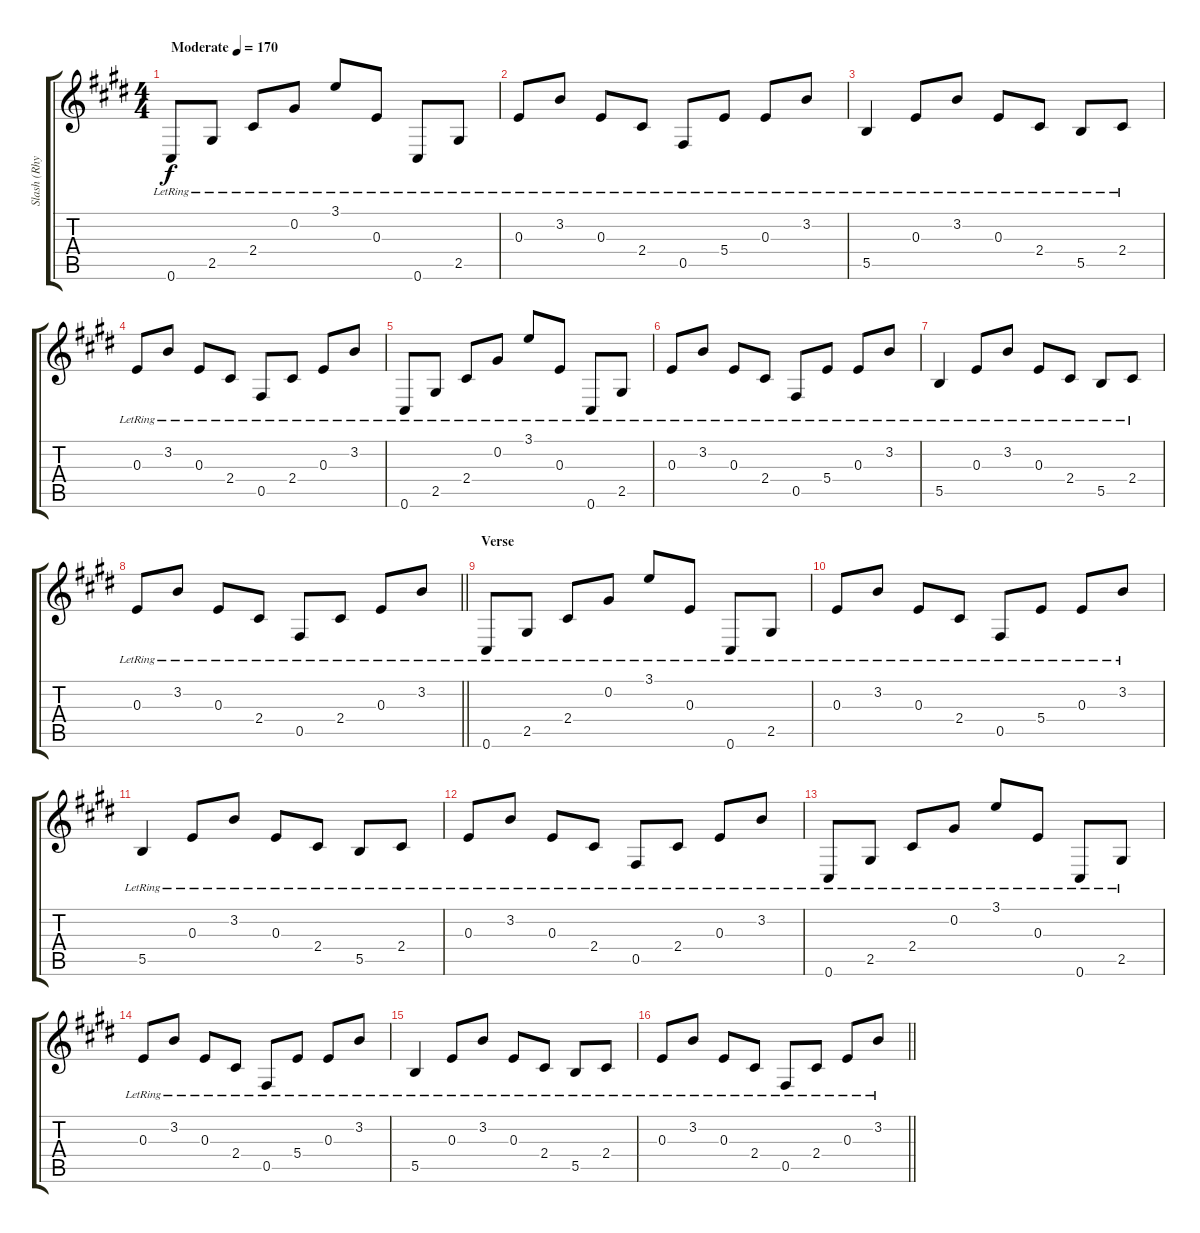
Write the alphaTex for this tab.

\track ("Slash (Rhythm C#)" "Slash (Rhy") {instrument electricguitarclean}
\staff {score tabs}
\tuning (Db4 Ab3 E3 B2 Gb2 Db2) {hide}
\ts (4 4)
\tempo (170 "Moderate")
\clef g2
\ks c#minor
0.6{lr}.8{dy f instrument electricguitarclean} 2.5{lr}.8 2.4{lr}.8 0.2{lr}.8 3.1{lr}.8 0.3{lr}.8 0.6{lr}.8 2.5{lr}.8 |
0.3{lr}.8 3.2{lr}.8 0.3{lr}.8 2.4{lr}.8 0.5{lr}.8 5.4{lr}.8 0.3{lr}.8 3.2{lr}.8 |
5.5{lr}.4 0.3{lr}.8 3.2{lr}.8 0.3{lr}.8 2.4{lr}.8 5.5{lr}.8 2.4{lr}.8 |
0.3{lr}.8 3.2{lr}.8 0.3{lr}.8 2.4{lr}.8 0.5{lr}.8 2.4{lr}.8 0.3{lr}.8 3.2{lr}.8 |
0.6{lr}.8 2.5{lr}.8 2.4{lr}.8 0.2{lr}.8 3.1{lr}.8 0.3{lr}.8 0.6{lr}.8 2.5{lr}.8 |
0.3{lr}.8 3.2{lr}.8 0.3{lr}.8 2.4{lr}.8 0.5{lr}.8 5.4{lr}.8 0.3{lr}.8 3.2{lr}.8 |
5.5{lr}.4 0.3{lr}.8 3.2{lr}.8 0.3{lr}.8 2.4{lr}.8 5.5{lr}.8 2.4{lr}.8 |
\barLineRight lightlight
0.3{lr}.8 3.2{lr}.8 0.3{lr}.8 2.4{lr}.8 0.5{lr}.8 2.4{lr}.8 0.3{lr}.8 3.2{lr}.8 |
\section ("" "Verse")
0.6{lr}.8 2.5{lr}.8 2.4{lr}.8 0.2{lr}.8 3.1{lr}.8 0.3{lr}.8 0.6{lr}.8 2.5{lr}.8 |
0.3{lr}.8 3.2{lr}.8 0.3{lr}.8 2.4{lr}.8 0.5{lr}.8 5.4{lr}.8 0.3{lr}.8 3.2{lr}.8 |
5.5{lr}.4 0.3{lr}.8 3.2{lr}.8 0.3{lr}.8 2.4{lr}.8 5.5{lr}.8 2.4{lr}.8 |
0.3{lr}.8 3.2{lr}.8 0.3{lr}.8 2.4{lr}.8 0.5{lr}.8 2.4{lr}.8 0.3{lr}.8 3.2{lr}.8 |
0.6{lr}.8 2.5{lr}.8 2.4{lr}.8 0.2{lr}.8 3.1{lr}.8 0.3{lr}.8 0.6{lr}.8 2.5{lr}.8 |
0.3{lr}.8 3.2{lr}.8 0.3{lr}.8 2.4{lr}.8 0.5{lr}.8 5.4{lr}.8 0.3{lr}.8 3.2{lr}.8 |
5.5{lr}.4 0.3{lr}.8 3.2{lr}.8 0.3{lr}.8 2.4{lr}.8 5.5{lr}.8 2.4{lr}.8 |
\barLineRight lightlight
0.3{lr}.8 3.2{lr}.8 0.3{lr}.8 2.4{lr}.8 0.5{lr}.8 2.4{lr}.8 0.3{lr}.8 3.2{lr}.8
